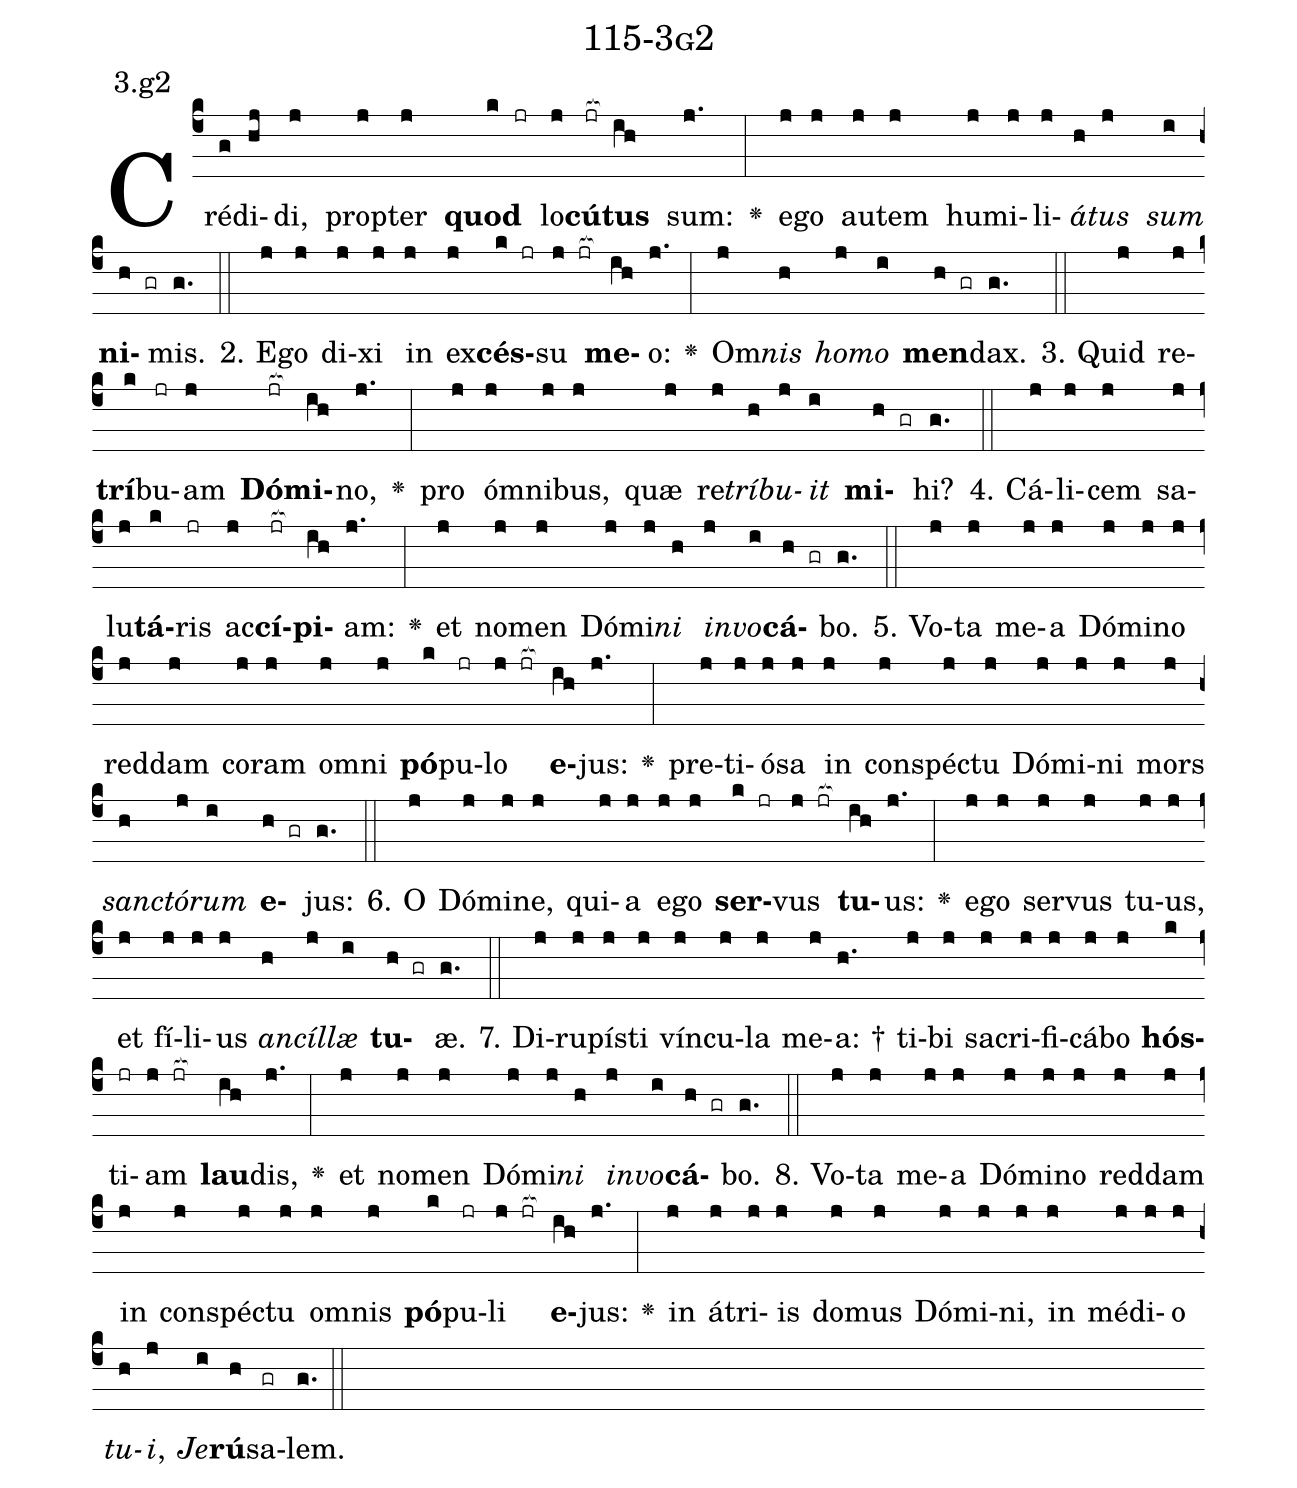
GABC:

name: 115-3g2;
annotation: 3.g2;
%%
(c4)Cré(g)di(hj)di,(j) prop(j)ter(j) <b>quod</b>(k jr) lo(j)<b>cú</b>(jr[ocb:1{])<b>tus</b>(ih[ocb:0}]) sum:(j.) <v>\greheightstar</v>(:) e(j)go(j) au(j)tem(j) hu(j)mi(j)li(j)<i>á</i>(h)<i>tus</i>(j) <i>sum</i>(i) <b>ni</b>(h gr)mis.(g.) (::)
2. E(j)go(j) di(j)xi(j) in(j) ex(j)<b>cés</b>(k jr)su(j jr[ocb:1{]) <b>me</b>(ih[ocb:0}])o:(j.) <v>\greheightstar</v>(:) Om(j)<i>nis</i>(h) <i>ho</i>(j)<i>mo</i>(i) <b>men</b>(h gr)dax.(g.) (::)
3. Quid(j) re(j)<b>trí</b>(k)bu(jr)am(j) <b>Dó</b>(jr[ocb:1{])<b>mi</b>(ih[ocb:0}])no,(j.) <v>\greheightstar</v>(:) pro(j) óm(j)ni(j)bus,(j) quæ(j) re(j)<i>trí</i>(h)<i>bu</i>(j)<i>it</i>(i) <b>mi</b>(h gr)hi?(g.) (::)
4. Cá(j)li(j)cem(j) sa(j)lu(j)<b>tá</b>(k)ris(jr) ac(j)<b>cí</b>(jr[ocb:1{])<b>pi</b>(ih[ocb:0}])am:(j.) <v>\greheightstar</v>(:) et(j) no(j)men(j) Dó(j)mi(j)<i>ni</i>(h) <i>in</i>(j)<i>vo</i>(i)<b>cá</b>(h gr)bo.(g.) (::)
5. Vo(j)ta(j) me(j)a(j) Dó(j)mi(j)no(j) red(j)dam(j) co(j)ram(j) om(j)ni(j) <b>pó</b>(k)pu(jr)lo(j jr[ocb:1{]) <b>e</b>(ih[ocb:0}])jus:(j.) <v>\greheightstar</v>(:) pre(j)ti(j)ó(j)sa(j) in(j) con(j)spéc(j)tu(j) Dó(j)mi(j)ni(j) mors(j) <i>sanc</i>(h)<i>tó</i>(j)<i>rum</i>(i) <b>e</b>(h gr)jus:(g.) (::)
6. O(j) Dó(j)mi(j)ne,(j) qui(j)a(j) e(j)go(j) <b>ser</b>(k jr)vus(j jr[ocb:1{]) <b>tu</b>(ih[ocb:0}])us:(j.) <v>\greheightstar</v>(:) e(j)go(j) ser(j)vus(j) tu(j)us,(j) et(j) fí(j)li(j)us(j) <i>an</i>(h)<i>cíl</i>(j)<i>læ</i>(i) <b>tu</b>(h gr)æ.(g.) (::)
7. Di(j)ru(j)pís(j)ti(j) vín(j)cu(j)la(j) me(j)a: †(h.) ti(j)bi(j) sa(j)cri(j)fi(j)cá(j)bo(j) <b>hós</b>(k)ti(jr)am(j jr[ocb:1{]) <b>lau</b>(ih[ocb:0}])dis,(j.) <v>\greheightstar</v>(:) et(j) no(j)men(j) Dó(j)mi(j)<i>ni</i>(h) <i>in</i>(j)<i>vo</i>(i)<b>cá</b>(h gr)bo.(g.) (::)
8. Vo(j)ta(j) me(j)a(j) Dó(j)mi(j)no(j) red(j)dam(j) in(j) con(j)spéc(j)tu(j) om(j)nis(j) <b>pó</b>(k)pu(jr)li(j jr[ocb:1{]) <b>e</b>(ih[ocb:0}])jus:(j.) <v>\greheightstar</v>(:) in(j) á(j)tri(j)is(j) do(j)mus(j) Dó(j)mi(j)ni,(j) in(j) mé(j)di(j)o(j) <i>tu</i>(h)<i>i</i>,(j) <i>Je</i>(i)<b>rú</b>(h)sa(gr)lem.(g.) (::)
